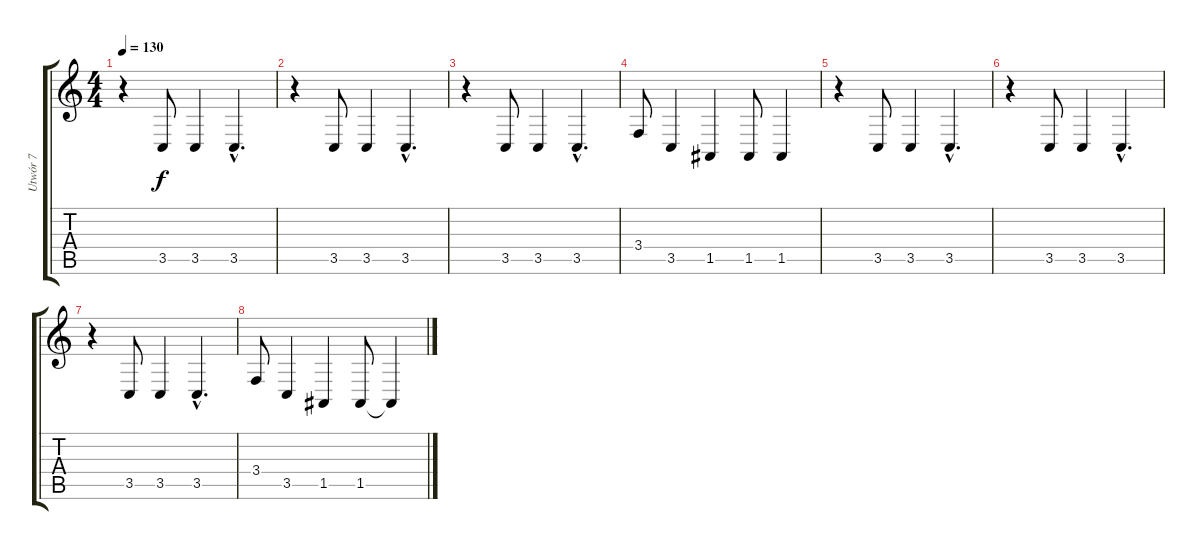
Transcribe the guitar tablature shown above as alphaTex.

\track ("Utwór 7" "Utwór 7") {instrument tenorsax}
\staff {score tabs}
\tuning (E4 B3 G3 D3 A2 E2) {hide}
\ts (4 4)
\tempo 130
\clef g2
\ks c
r.4{dy f} 3.5.8 3.5.4 3.5{hac}.4{d} |
r.4 3.5.8 3.5.4 3.5{hac}.4{d} |
r.4 3.5.8 3.5.4 3.5{hac}.4{d} |
3.4.8 3.5.4 1.5.4 1.5.8 1.5.4 |
r.4 3.5.8 3.5.4 3.5{hac}.4{d} |
r.4 3.5.8 3.5.4 3.5{hac}.4{d} |
r.4 3.5.8 3.5.4 3.5{hac}.4{d} |
3.4.8 3.5.4 1.5.4 1.5.8 1.5{t}.4
